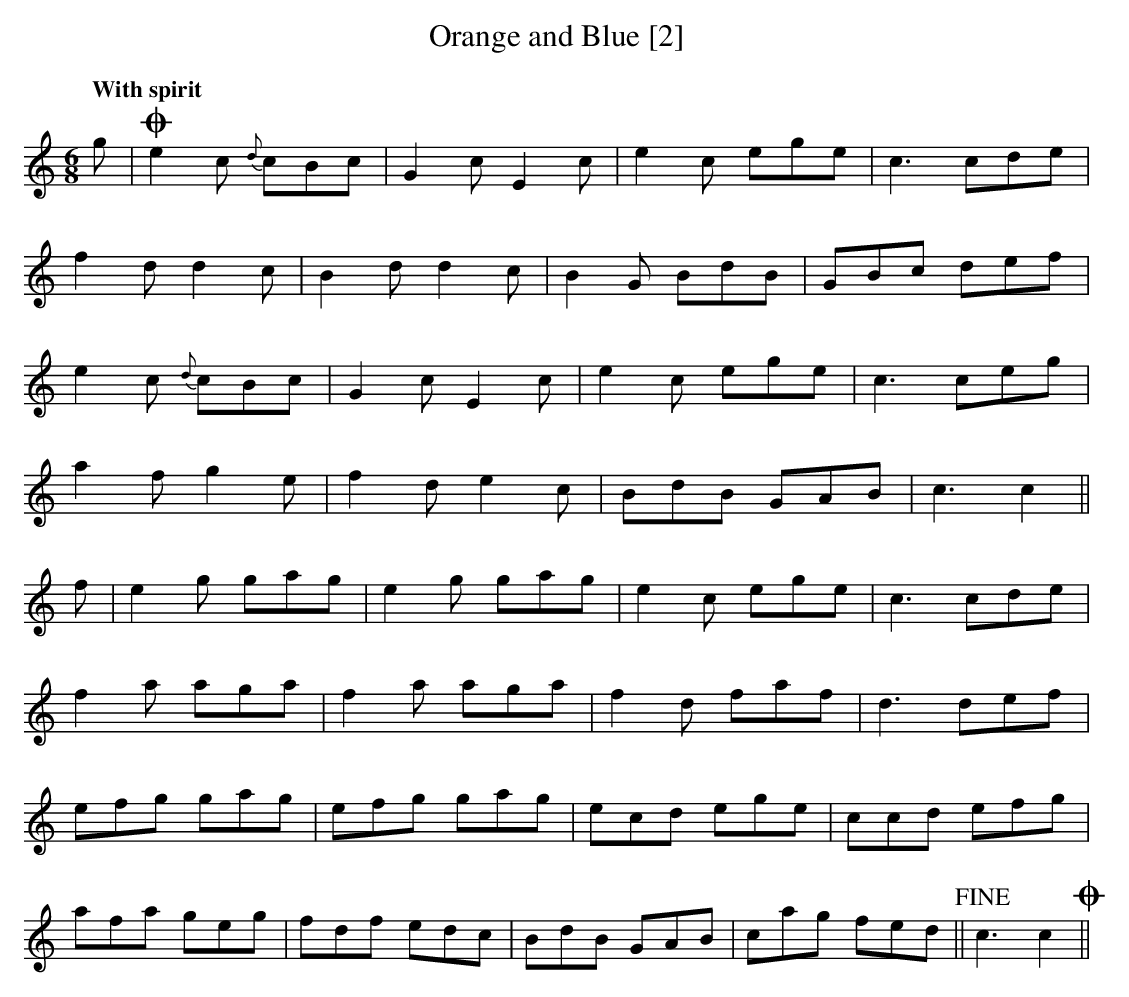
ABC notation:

X:1
T:Orange and Blue [2]
M:6/8
L:1/8
Q:"With spirit"
K:C
g|Oe2c {d}cBc|G2c E2c|e2c ege|c3 cde|
f2d d2c|B2d d2c|B2G BdB|GBc def|
e2c {d}cBc|G2c E2c|e2c ege|c3 ceg|
a2f g2e|f2d e2c|BdB GAB|c3 c2||
f|e2 g gag|e2g gag|e2c ege|c3 cde|
f2a aga|f2a aga|f2d faf|d3 def|
efg gag|efg gag|ecd ege|ccd efg|
afa geg|fdf edc|BdB GAB|cag fed||!fine!c3 c2O||
